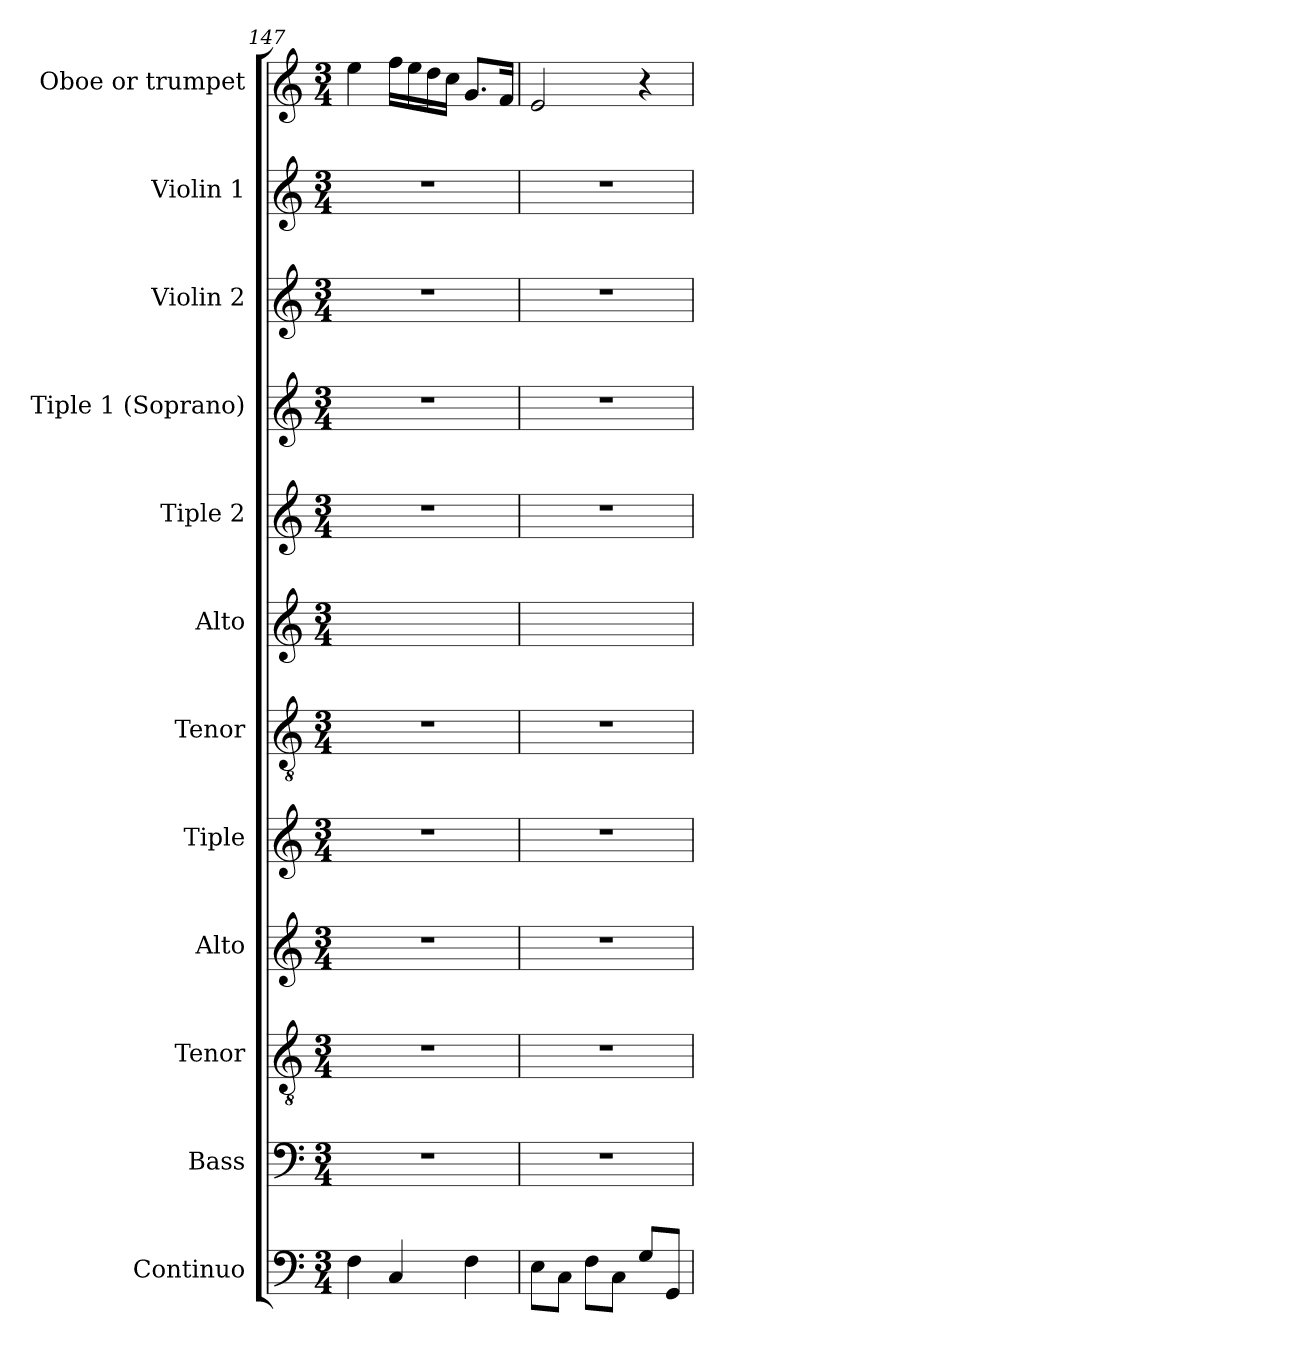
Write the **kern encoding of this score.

**kern	**kern	**kern	**kern	**kern	**kern	**kern	**kern	**kern	**kern	**kern	**kern
*part12	*part11	*part10	*part9	*part8	*part7	*part6	*part5	*part4	*part3	*part2	*part1
*staff12	*staff11	*staff10	*staff9	*staff8	*staff7	*staff6	*staff5	*staff4	*staff3	*staff2	*staff1
*I"Continuo	*I"Bass	*I"Tenor	*I"Alto	*I"Tiple	*I"Tenor	*I"Alto	*I"Tiple 2	*I"Tiple 1 (Soprano)	*I"Violin 2	*I"Violin 1	*I"Oboe or trumpet
*	*I'B.	*I'T.	*I'A.	*	*I'T.	*I'A.	*	*I'S1.	*I'Vln. 2	*I'Vln. 1	*I'Ob.
*clefF4	*clefF4	*clefGv2	*clefG2	*clefG2	*clefGv2	*clefG2	*clefG2	*clefG2	*clefG2	*clefG2	*clefG2
*	*	*ITrd7c12	*	*	*ITrd7c12	*	*	*	*	*	*
*k[]	*k[]	*k[]	*k[]	*k[]	*k[]	*k[]	*k[]	*k[]	*k[]	*k[]	*k[]
*C:	*C:	*C:	*C:	*C:	*C:	*C:	*C:	*C:	*C:	*C:	*C:
*M3/4	*M3/4	*M3/4	*M3/4	*M3/4	*M3/4	*M3/4	*M3/4	*M3/4	*M3/4	*M3/4	*M3/4
=147	=147	=147	=147	=147	=147	=147	=147	=147	=147	=147	=147
!	!LO:N:vis=1	!LO:N:vis=1	!LO:N:vis=1	!LO:N:vis=1	!LO:N:vis=1	!LO:N:vis=1	!LO:N:vis=1	!LO:N:vis=1	!LO:N:vis=1	!LO:N:vis=1	!
4Fi\	2.r	2.r	2.r	2.r	2.r	2.ryy	2.r	2.r	2.r	2.r	4eei\
4Ci/	.	.	.	.	.	.	.	.	.	.	16ffi\LL
.	.	.	.	.	.	.	.	.	.	.	16eei\
.	.	.	.	.	.	.	.	.	.	.	16ddi\
.	.	.	.	.	.	.	.	.	.	.	16cci\JJ
4Fi\	.	.	.	.	.	.	.	.	.	.	8.gi/L
.	.	.	.	.	.	.	.	.	.	.	16fi/Jk
=148	=148	=148	=148	=148	=148	=148	=148	=148	=148	=148	=148
!	!LO:N:vis=1	!LO:N:vis=1	!LO:N:vis=1	!LO:N:vis=1	!LO:N:vis=1	!LO:N:vis=1	!LO:N:vis=1	!LO:N:vis=1	!LO:N:vis=1	!LO:N:vis=1	!
8Ei\L	2.r	2.r	2.r	2.r	2.r	2.ryy	2.r	2.r	2.r	2.r	2ei/
8Ci\J	.	.	.	.	.	.	.	.	.	.	.
8Fi\L	.	.	.	.	.	.	.	.	.	.	.
8Ci\J	.	.	.	.	.	.	.	.	.	.	.
8Gi/L	.	.	.	.	.	.	.	.	.	.	4r
8GGi/J	.	.	.	.	.	.	.	.	.	.	.
=	=	=	=	=	=	=	=	=	=	=	=
*-	*-	*-	*-	*-	*-	*-	*-	*-	*-	*-	*-
